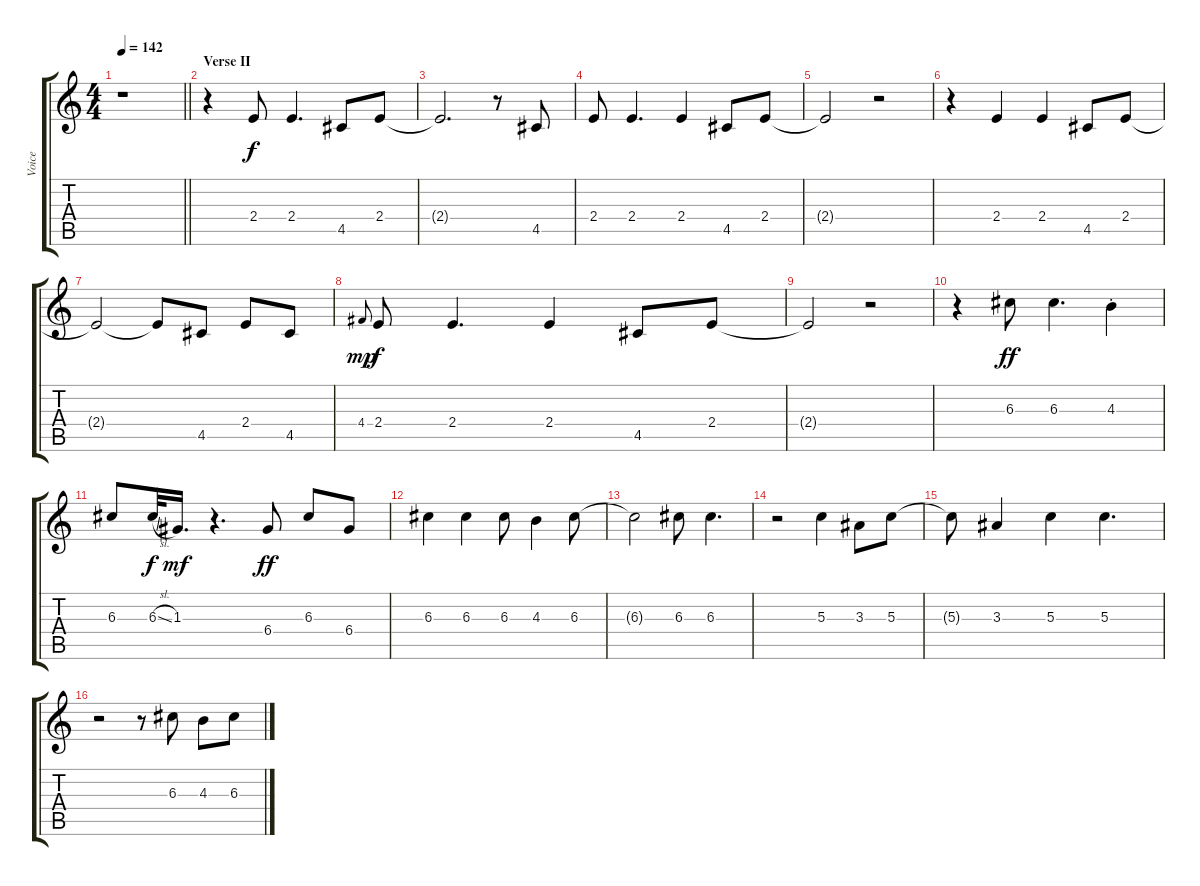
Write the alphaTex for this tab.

\track ("Voice" "Voice") {instrument acousticguitarsteel}
\staff {score tabs}
\tuning (E4 B3 G3 D3 A2 E2) {hide}
\ts (4 4)
\tempo 142
\clef g2
\barLineRight lightlight
\ks c
r.1{dy ff} |
\section ("" "Verse II")
r.4 2.4.8{dy f} 2.4.4{d} 4.5.8 2.4.8 |
2.4{t}.2{d} r.8 4.5.8 |
2.4.8 2.4.4{d} 2.4.4 4.5.8 2.4.8 |
2.4{t}.2 r.2 |
r.4 2.4.4 2.4.4 4.5.8 2.4.8 |
2.4{t}.2 2.4{t}.8 4.5.8 2.4.8 4.5.8 |
4.4.8{gr onbeat dy mp} 2.4.8{dy f} 2.4.4{d} 2.4.4 4.5.8 2.4.8 |
2.4{t}.2 r.2 |
r.4 6.3.8{dy ff} 6.3.4{d} 4.3{st}.4 |
6.3.8 6.3{sl}.32{dy f} 1.3.16{d dy mf} r.4{d} 6.4.8{dy ff} 6.3.8 6.4.8 |
6.3.4 6.3.4 6.3.8 4.3.4 6.3.8 |
6.3{t}.2 6.3.8 6.3.4{d} |
r.2 5.3.4 3.3.8 5.3.8 |
5.3{t}.8 3.3.4 5.3.4 5.3.4{d} |
r.2 r.8 6.3.8 4.3.8 6.3.8
